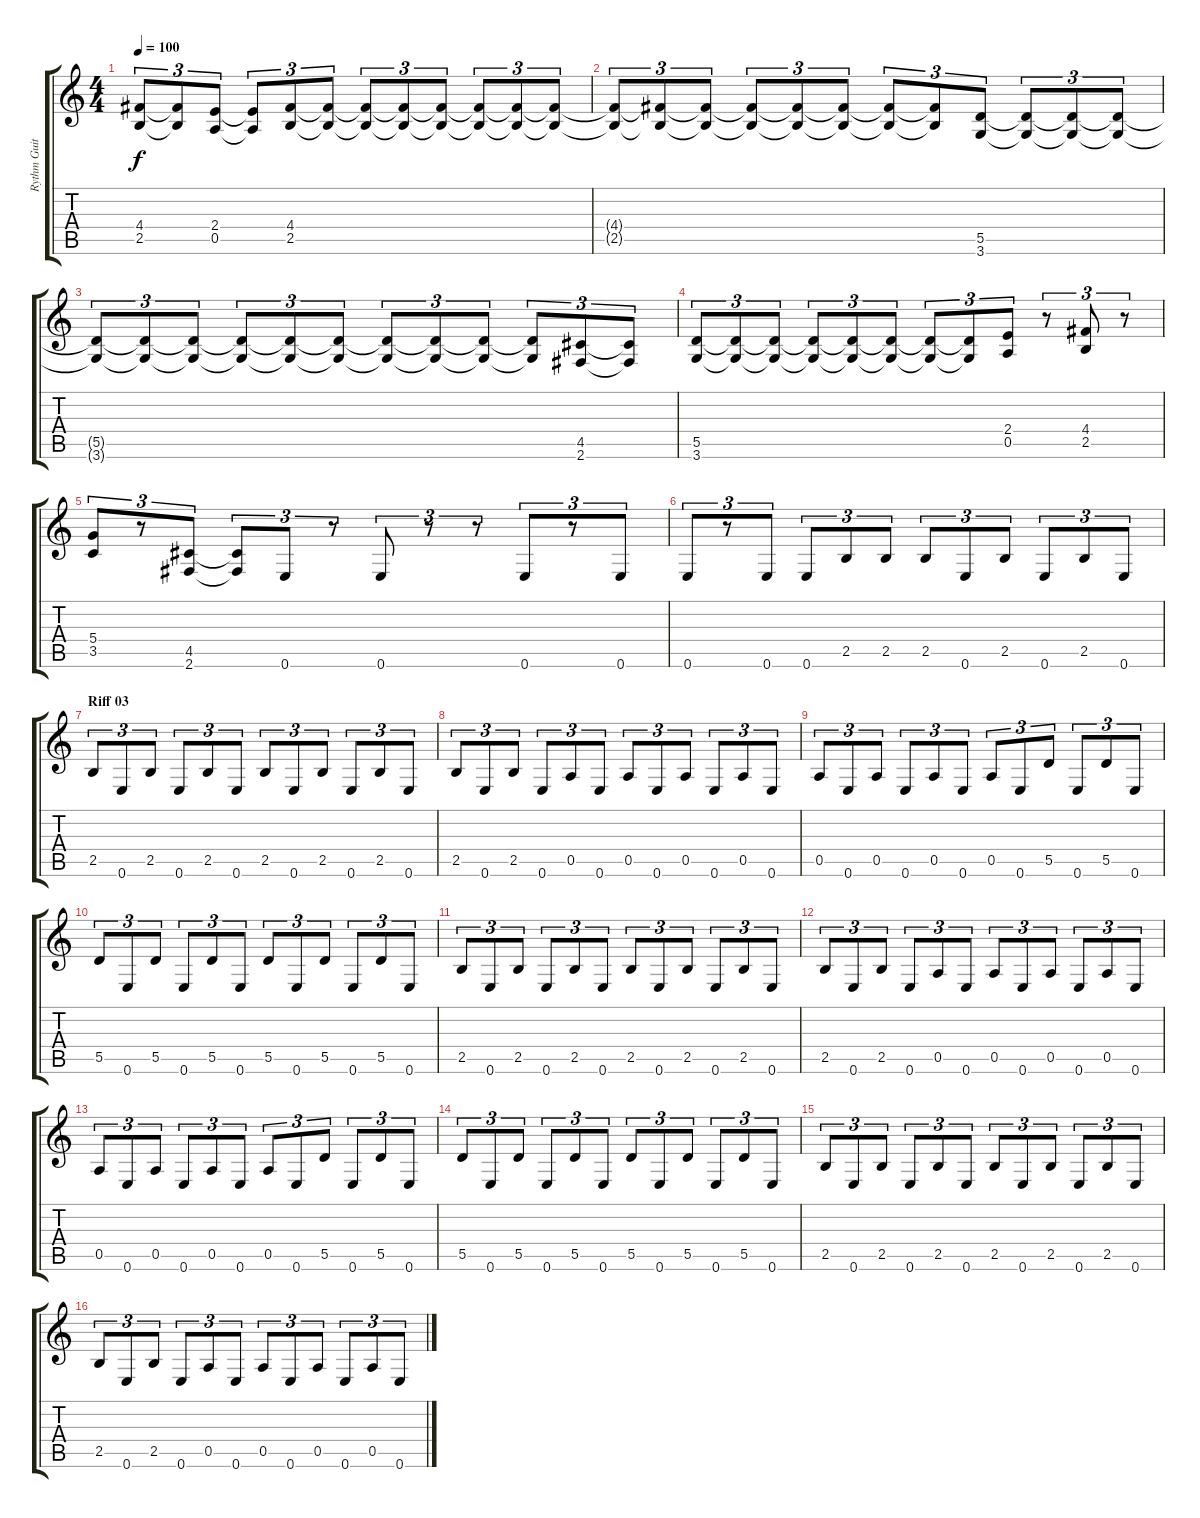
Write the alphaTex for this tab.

\track ("Rythm Guitar" "Rythm Guit") {instrument overdrivenguitar}
\staff {score tabs}
\tuning (E4 B3 G3 D3 A2 E2) {hide}
\ts (4 4)
\tempo 100
\clef g2
\ks c
(4.4{t} 2.5{t}).8{tu (3 2) dy f} (4.4{t} 2.5{t}).8{tu (3 2)} (2.4 0.5).8{tu (3 2)} (2.4{t} 0.5{t}).8{tu (3 2)} (4.4 2.5).8{tu (3 2)} (4.4{t} 2.5{t}).8{tu (3 2)} (4.4{t} 2.5{t}).8{tu (3 2)} (4.4{t} 2.5{t}).8{tu (3 2)} (4.4{t} 2.5{t}).8{tu (3 2)} (4.4{t} 2.5{t}).8{tu (3 2)} (4.4{t} 2.5{t}).8{tu (3 2)} (4.4{t} 2.5{t}).8{tu (3 2)} |
(4.4{t} 2.5{t}).8{tu (3 2)} (4.4{t} 2.5{t}).8{tu (3 2)} (4.4{t} 2.5{t}).8{tu (3 2)} (4.4{t} 2.5{t}).8{tu (3 2)} (4.4{t} 2.5{t}).8{tu (3 2)} (4.4{t} 2.5{t}).8{tu (3 2)} (4.4{t} 2.5{t}).8{tu (3 2)} (4.4{t} 2.5{t}).8{tu (3 2)} (5.5 3.6).8{tu (3 2)} (5.5{t} 3.6{t}).8{tu (3 2)} (5.5{t} 3.6{t}).8{tu (3 2)} (5.5{t} 3.6{t}).8{tu (3 2)} |
(5.5{t} 3.6{t}).8{tu (3 2)} (5.5{t} 3.6{t}).8{tu (3 2)} (5.5{t} 3.6{t}).8{tu (3 2)} (5.5{t} 3.6{t}).8{tu (3 2)} (5.5{t} 3.6{t}).8{tu (3 2)} (5.5{t} 3.6{t}).8{tu (3 2)} (5.5{t} 3.6{t}).8{tu (3 2)} (5.5{t} 3.6{t}).8{tu (3 2)} (5.5{t} 3.6{t}).8{tu (3 2)} (5.5{t} 3.6{t}).8{tu (3 2)} (4.5 2.6).8{tu (3 2)} (4.5{t} 2.6{t}).8{tu (3 2)} |
(5.5 3.6).8{tu (3 2)} (5.5{t} 3.6{t}).8{tu (3 2)} (5.5{t} 3.6{t}).8{tu (3 2)} (5.5{t} 3.6{t}).8{tu (3 2)} (5.5{t} 3.6{t}).8{tu (3 2)} (5.5{t} 3.6{t}).8{tu (3 2)} (5.5{t} 3.6{t}).8{tu (3 2)} (5.5{t} 3.6{t}).8{tu (3 2)} (2.4 0.5).8{tu (3 2)} r.8{tu (3 2)} (4.4 2.5).8{tu (3 2)} r.8{tu (3 2)} |
(5.4 3.5).8{tu (3 2)} r.8{tu (3 2)} (4.5 2.6).8{tu (3 2)} (4.5{t} 2.6{t}).8{tu (3 2)} 0.6.8{tu (3 2)} r.8{tu (3 2)} 0.6.8{tu (3 2)} r.8{tu (3 2)} r.8{tu (3 2)} 0.6.8{tu (3 2)} r.8{tu (3 2)} 0.6.8{tu (3 2)} |
0.6.8{tu (3 2)} r.8{tu (3 2)} 0.6.8{tu (3 2)} 0.6.8{tu (3 2)} 2.5.8{tu (3 2)} 2.5.8{tu (3 2)} 2.5.8{tu (3 2)} 0.6.8{tu (3 2)} 2.5.8{tu (3 2)} 0.6.8{tu (3 2)} 2.5.8{tu (3 2)} 0.6.8{tu (3 2)} |
\section ("" "Riff 03")
2.5.8{tu (3 2)} 0.6.8{tu (3 2)} 2.5.8{tu (3 2)} 0.6.8{tu (3 2)} 2.5.8{tu (3 2)} 0.6.8{tu (3 2)} 2.5.8{tu (3 2)} 0.6.8{tu (3 2)} 2.5.8{tu (3 2)} 0.6.8{tu (3 2)} 2.5.8{tu (3 2)} 0.6.8{tu (3 2)} |
2.5.8{tu (3 2)} 0.6.8{tu (3 2)} 2.5.8{tu (3 2)} 0.6.8{tu (3 2)} 0.5.8{tu (3 2)} 0.6.8{tu (3 2)} 0.5.8{tu (3 2)} 0.6.8{tu (3 2)} 0.5.8{tu (3 2)} 0.6.8{tu (3 2)} 0.5.8{tu (3 2)} 0.6.8{tu (3 2)} |
0.5.8{tu (3 2)} 0.6.8{tu (3 2)} 0.5.8{tu (3 2)} 0.6.8{tu (3 2)} 0.5.8{tu (3 2)} 0.6.8{tu (3 2)} 0.5.8{tu (3 2)} 0.6.8{tu (3 2)} 5.5.8{tu (3 2)} 0.6.8{tu (3 2)} 5.5.8{tu (3 2)} 0.6.8{tu (3 2)} |
5.5.8{tu (3 2)} 0.6.8{tu (3 2)} 5.5.8{tu (3 2)} 0.6.8{tu (3 2)} 5.5.8{tu (3 2)} 0.6.8{tu (3 2)} 5.5.8{tu (3 2)} 0.6.8{tu (3 2)} 5.5.8{tu (3 2)} 0.6.8{tu (3 2)} 5.5.8{tu (3 2)} 0.6.8{tu (3 2)} |
2.5.8{tu (3 2)} 0.6.8{tu (3 2)} 2.5.8{tu (3 2)} 0.6.8{tu (3 2)} 2.5.8{tu (3 2)} 0.6.8{tu (3 2)} 2.5.8{tu (3 2)} 0.6.8{tu (3 2)} 2.5.8{tu (3 2)} 0.6.8{tu (3 2)} 2.5.8{tu (3 2)} 0.6.8{tu (3 2)} |
2.5.8{tu (3 2)} 0.6.8{tu (3 2)} 2.5.8{tu (3 2)} 0.6.8{tu (3 2)} 0.5.8{tu (3 2)} 0.6.8{tu (3 2)} 0.5.8{tu (3 2)} 0.6.8{tu (3 2)} 0.5.8{tu (3 2)} 0.6.8{tu (3 2)} 0.5.8{tu (3 2)} 0.6.8{tu (3 2)} |
0.5.8{tu (3 2)} 0.6.8{tu (3 2)} 0.5.8{tu (3 2)} 0.6.8{tu (3 2)} 0.5.8{tu (3 2)} 0.6.8{tu (3 2)} 0.5.8{tu (3 2)} 0.6.8{tu (3 2)} 5.5.8{tu (3 2)} 0.6.8{tu (3 2)} 5.5.8{tu (3 2)} 0.6.8{tu (3 2)} |
5.5.8{tu (3 2)} 0.6.8{tu (3 2)} 5.5.8{tu (3 2)} 0.6.8{tu (3 2)} 5.5.8{tu (3 2)} 0.6.8{tu (3 2)} 5.5.8{tu (3 2)} 0.6.8{tu (3 2)} 5.5.8{tu (3 2)} 0.6.8{tu (3 2)} 5.5.8{tu (3 2)} 0.6.8{tu (3 2)} |
2.5.8{tu (3 2)} 0.6.8{tu (3 2)} 2.5.8{tu (3 2)} 0.6.8{tu (3 2)} 2.5.8{tu (3 2)} 0.6.8{tu (3 2)} 2.5.8{tu (3 2)} 0.6.8{tu (3 2)} 2.5.8{tu (3 2)} 0.6.8{tu (3 2)} 2.5.8{tu (3 2)} 0.6.8{tu (3 2)} |
2.5.8{tu (3 2)} 0.6.8{tu (3 2)} 2.5.8{tu (3 2)} 0.6.8{tu (3 2)} 0.5.8{tu (3 2)} 0.6.8{tu (3 2)} 0.5.8{tu (3 2)} 0.6.8{tu (3 2)} 0.5.8{tu (3 2)} 0.6.8{tu (3 2)} 0.5.8{tu (3 2)} 0.6.8{tu (3 2)}
